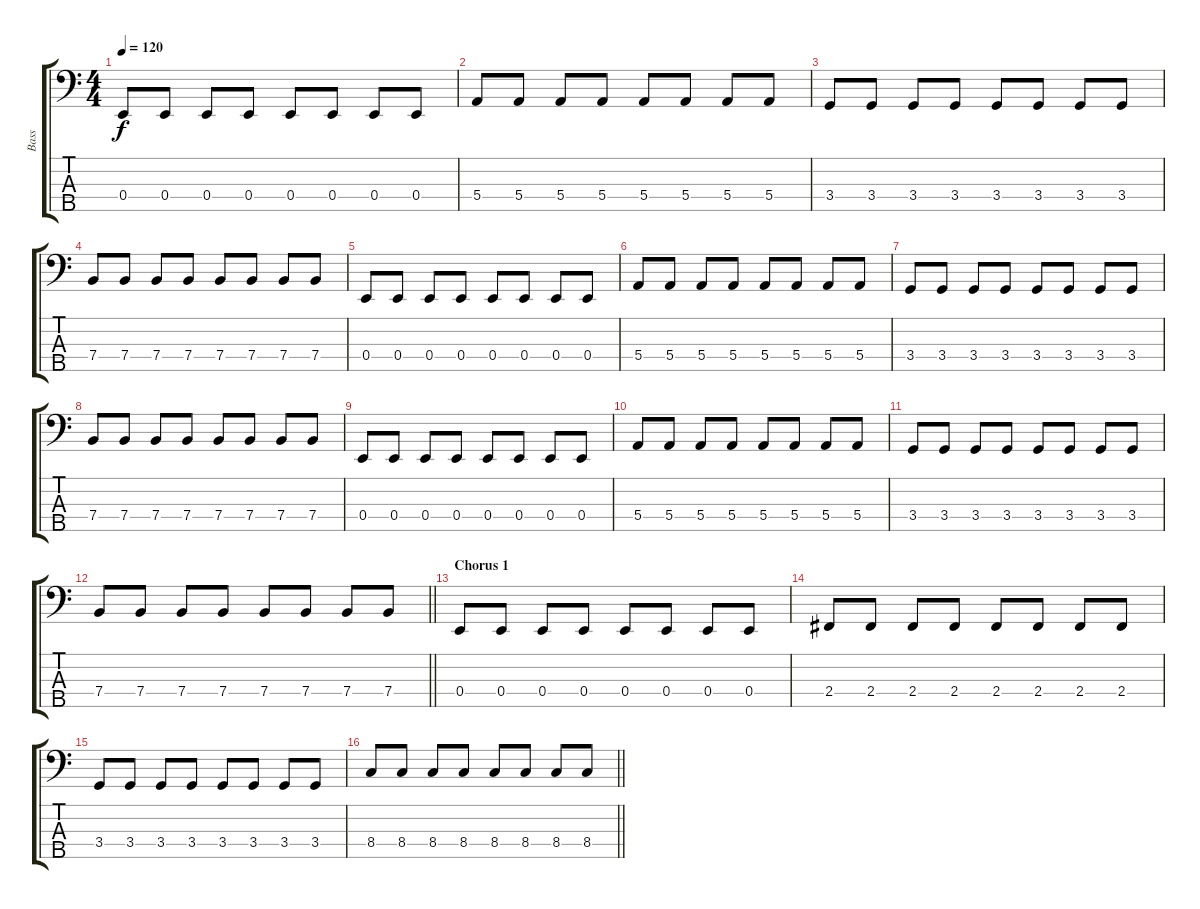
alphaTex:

\track ("Bass " "Bass ") {instrument electricbassfinger}
\staff {score tabs}
\tuning (G2 D2 A1 E1 B0) {hide}
\ts (4 4)
\tempo 120
\clef f4
\ks c
0.4.8{dy f} 0.4.8 0.4.8 0.4.8 0.4.8 0.4.8 0.4.8 0.4.8 |
5.4.8 5.4.8 5.4.8 5.4.8 5.4.8 5.4.8 5.4.8 5.4.8 |
3.4.8 3.4.8 3.4.8 3.4.8 3.4.8 3.4.8 3.4.8 3.4.8 |
7.4.8 7.4.8 7.4.8 7.4.8 7.4.8 7.4.8 7.4.8 7.4.8 |
0.4.8 0.4.8 0.4.8 0.4.8 0.4.8 0.4.8 0.4.8 0.4.8 |
5.4.8 5.4.8 5.4.8 5.4.8 5.4.8 5.4.8 5.4.8 5.4.8 |
3.4.8 3.4.8 3.4.8 3.4.8 3.4.8 3.4.8 3.4.8 3.4.8 |
7.4.8 7.4.8 7.4.8 7.4.8 7.4.8 7.4.8 7.4.8 7.4.8 |
0.4.8 0.4.8 0.4.8 0.4.8 0.4.8 0.4.8 0.4.8 0.4.8 |
5.4.8 5.4.8 5.4.8 5.4.8 5.4.8 5.4.8 5.4.8 5.4.8 |
3.4.8 3.4.8 3.4.8 3.4.8 3.4.8 3.4.8 3.4.8 3.4.8 |
\barLineRight lightlight
7.4.8 7.4.8 7.4.8 7.4.8 7.4.8 7.4.8 7.4.8 7.4.8 |
\section ("" "Chorus 1")
0.4.8 0.4.8 0.4.8 0.4.8 0.4.8 0.4.8 0.4.8 0.4.8 |
2.4.8 2.4.8 2.4.8 2.4.8 2.4.8 2.4.8 2.4.8 2.4.8 |
3.4.8 3.4.8 3.4.8 3.4.8 3.4.8 3.4.8 3.4.8 3.4.8 |
\barLineRight lightlight
8.4.8 8.4.8 8.4.8 8.4.8 8.4.8 8.4.8 8.4.8 8.4.8
